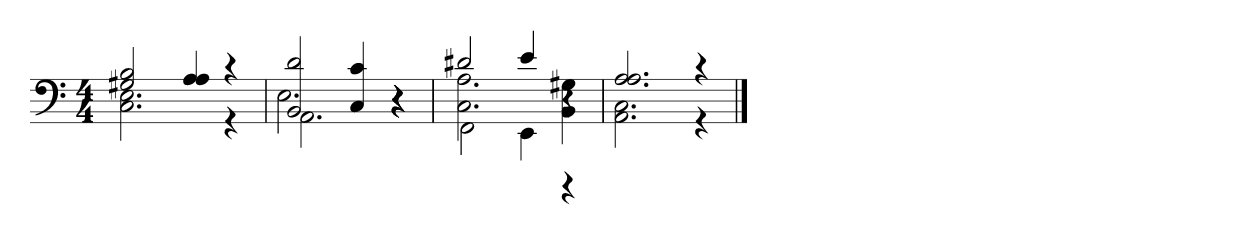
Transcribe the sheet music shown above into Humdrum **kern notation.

**kern
*part1
*staff1
*clefF4
*k[]
*M4/4
=1
*^
2G#X 2B	2.C 2.E
4A 4A	.
4r	4r
=2	=2
*	*^
2BB 2d	2.E	2.AA\
4C 4c	.	.
4r	4r	4r
=3	=3	=3
2d#X	2.C 2.A	2FF\
4e	.	4EE\
4rBBBB	4BB 4G#X	4r
*	*v	*v
=4	=4
2.A 2.A	2.AA 2.C
4r	4r
*v	*v
==
*-
